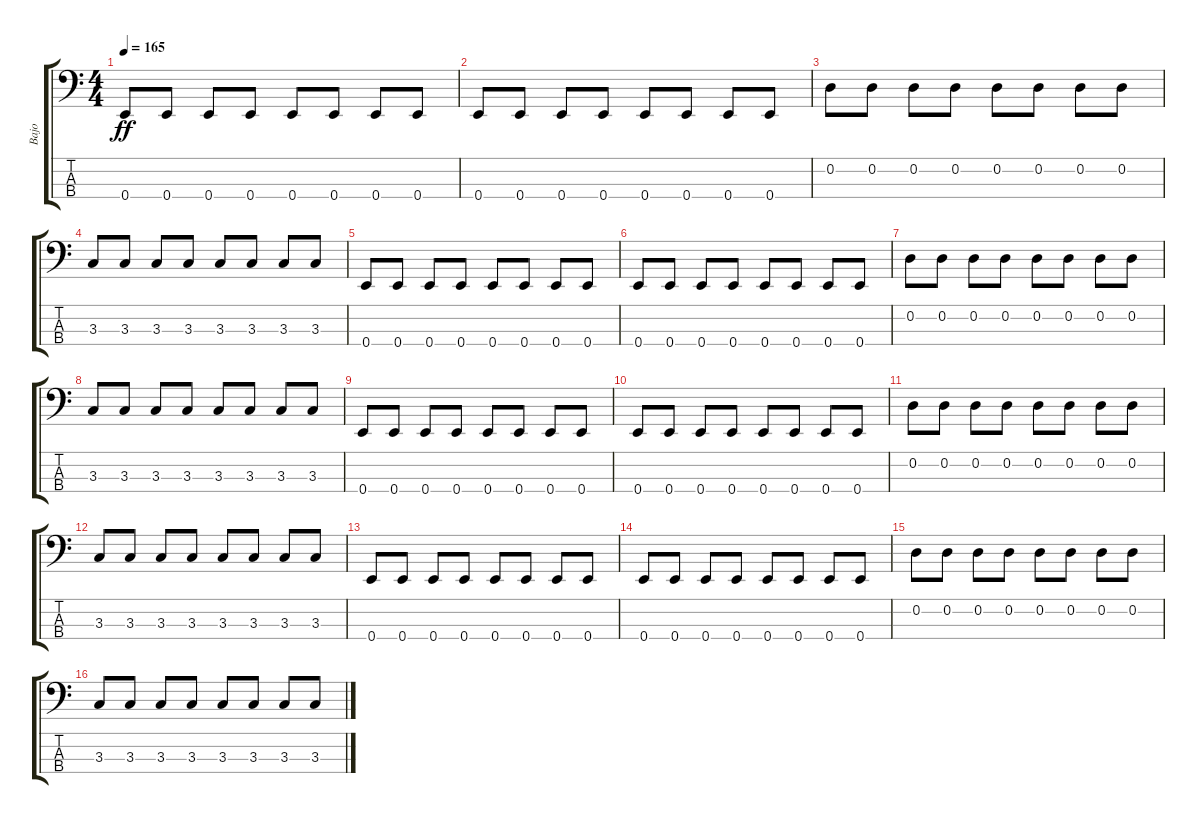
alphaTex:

\track ("Bajo" "Bajo") {instrument electricbassfinger}
\staff {score tabs}
\tuning (G2 D2 A1 E1) {hide}
\ts (4 4)
\tempo 165
\clef f4
\ks c
0.4.8{dy ff} 0.4.8 0.4.8 0.4.8 0.4.8 0.4.8 0.4.8 0.4.8 |
0.4.8 0.4.8 0.4.8 0.4.8 0.4.8 0.4.8 0.4.8 0.4.8 |
0.2.8 0.2.8 0.2.8 0.2.8 0.2.8 0.2.8 0.2.8 0.2.8 |
3.3.8 3.3.8 3.3.8 3.3.8 3.3.8 3.3.8 3.3.8 3.3.8 |
0.4.8 0.4.8 0.4.8 0.4.8 0.4.8 0.4.8 0.4.8 0.4.8 |
0.4.8 0.4.8 0.4.8 0.4.8 0.4.8 0.4.8 0.4.8 0.4.8 |
0.2.8 0.2.8 0.2.8 0.2.8 0.2.8 0.2.8 0.2.8 0.2.8 |
3.3.8 3.3.8 3.3.8 3.3.8 3.3.8 3.3.8 3.3.8 3.3.8 |
0.4.8 0.4.8 0.4.8 0.4.8 0.4.8 0.4.8 0.4.8 0.4.8 |
0.4.8 0.4.8 0.4.8 0.4.8 0.4.8 0.4.8 0.4.8 0.4.8 |
0.2.8 0.2.8 0.2.8 0.2.8 0.2.8 0.2.8 0.2.8 0.2.8 |
3.3.8 3.3.8 3.3.8 3.3.8 3.3.8 3.3.8 3.3.8 3.3.8 |
0.4.8 0.4.8 0.4.8 0.4.8 0.4.8 0.4.8 0.4.8 0.4.8 |
0.4.8 0.4.8 0.4.8 0.4.8 0.4.8 0.4.8 0.4.8 0.4.8 |
0.2.8 0.2.8 0.2.8 0.2.8 0.2.8 0.2.8 0.2.8 0.2.8 |
3.3.8 3.3.8 3.3.8 3.3.8 3.3.8 3.3.8 3.3.8 3.3.8
